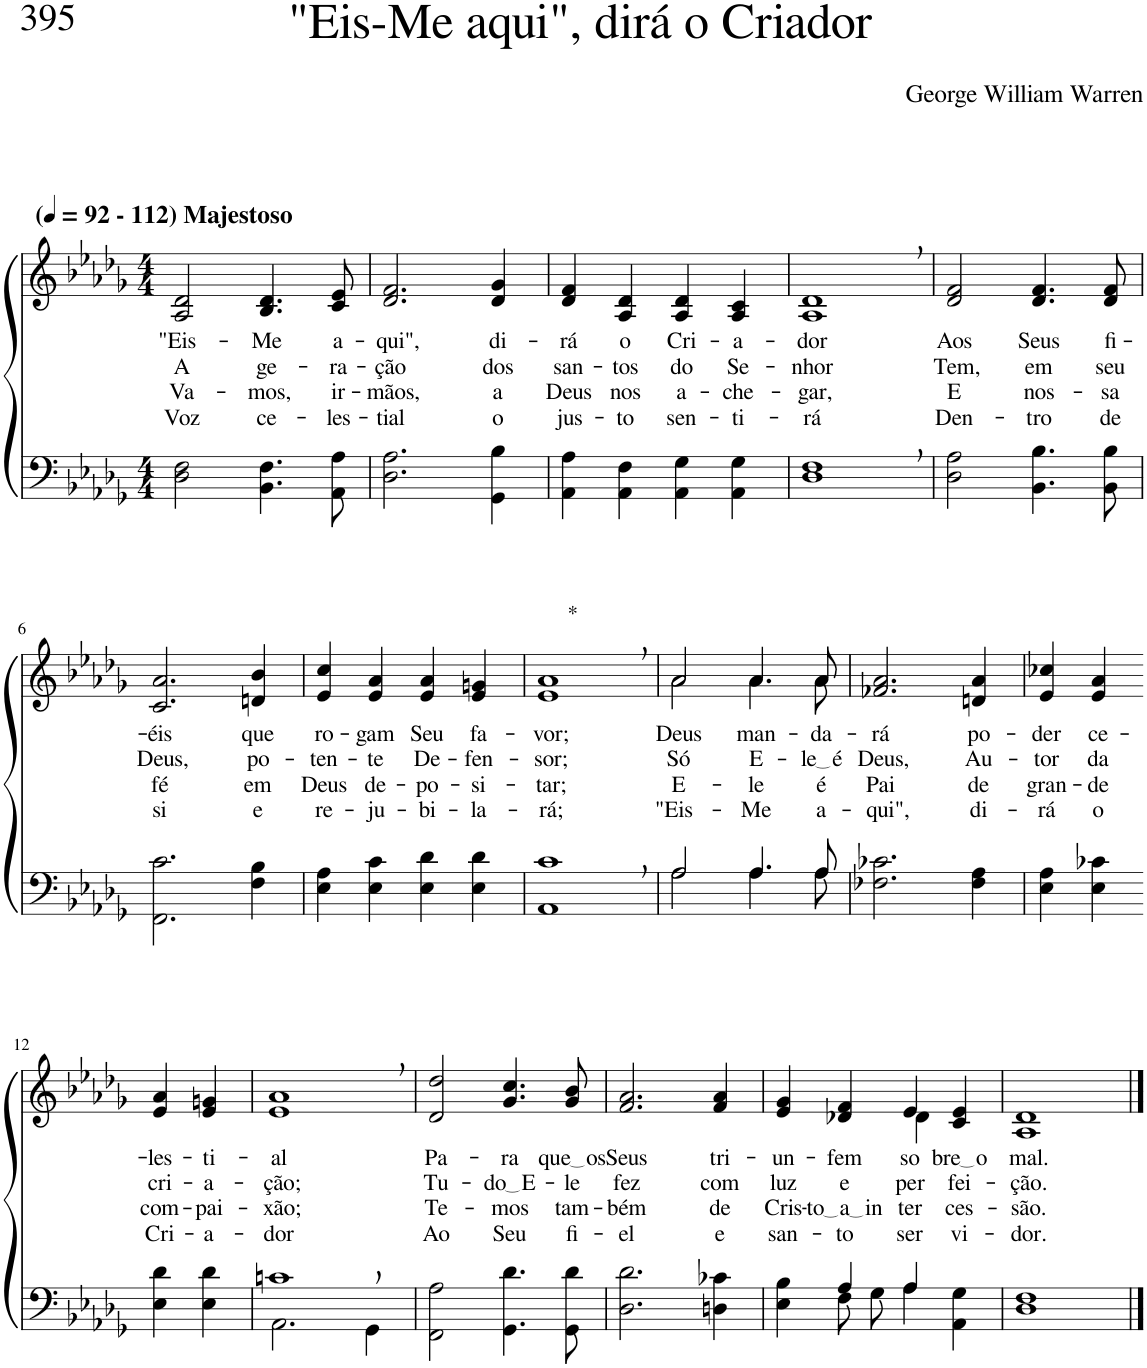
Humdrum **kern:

**kern	**kern	**text	**text	**text	**text
*part2	*part1	*part1	*part1	*part1	*part1
*staff2	*staff1	*staff1	*staff1	*staff1	*staff1
*I"Parte III e IV	*I"Parte I e II	*	*	*	*
*clefF4	*clefG2	*	*	*	*
*Trd-1c-2	*Trd-1c-2	*	*	*	*
*k[b-e-a-d-g-]	*k[b-e-a-d-g-]	*	*	*	*
*M4/4	*M4/4	*	*	*	*
*MM92	*MM92	*	*	*	*
=1	=1	=1	=1	=1	=1
!	!LO:TX:a:B:t=(	!	!	!	!
!	!LO:TX:a:B:t=- 112) Majestoso	!	!	!	!
!	!	!LO:LY:b	!LO:LY:b	!LO:LY:b	!LO:LY:b
2D-\ 2F\	2A-/ 2d-/	"Eis-	A	Va-	Voz
!	!	!LO:LY:b	!LO:LY:b	!LO:LY:b	!LO:LY:b
4.BB-\ 4.F\	4.B-/ 4.d-/	-Me	ge-	-mos,	ce-
!	!	!LO:LY:b	!LO:LY:b	!LO:LY:b	!LO:LY:b
8AA-\ 8A-\	8c/ 8e-/	a-	-ra-	ir-	-les-
=2	=2	=2	=2	=2	=2
!	!	!LO:LY:b	!LO:LY:b	!LO:LY:b	!LO:LY:b
2.D-\ 2.A-\	2.d-/ 2.f/	-qui",	-ção	-mãos,	-tial
!	!	!LO:LY:b	!LO:LY:b	!LO:LY:b	!LO:LY:b
4GG-\ 4B-\	4d-/ 4g-/	di-	dos	a	o
=3	=3	=3	=3	=3	=3
!	!	!LO:LY:b	!LO:LY:b	!LO:LY:b	!LO:LY:b
4AA-\ 4A-\	4d-/ 4f/	-rá	san-	Deus	jus-
!	!	!LO:LY:b	!LO:LY:b	!LO:LY:b	!LO:LY:b
4AA-\ 4F\	4A-/ 4d-/	o	-tos	nos	-to
!	!	!LO:LY:b	!LO:LY:b	!LO:LY:b	!LO:LY:b
4AA-\ 4G-\	4A-/ 4d-/	Cri-	do	a-	sen-
!	!	!LO:LY:b	!LO:LY:b	!LO:LY:b	!LO:LY:b
4AA-\ 4G-\	4A-/ 4c/	-a-	Se-	-che-	-ti-
=4	=4	=4	=4	=4	=4
!	!	!LO:LY:b	!LO:LY:b	!LO:LY:b	!LO:LY:b
1D-, 1F,	1A-, 1d-,	-dor	-nhor	-gar,	-rá
=5	=5	=5	=5	=5	=5
!	!	!LO:LY:b	!LO:LY:b	!LO:LY:b	!LO:LY:b
2D-\ 2A-\	2d-/ 2f/	Aos	Tem,	E	Den-
!	!	!LO:LY:b	!LO:LY:b	!LO:LY:b	!LO:LY:b
4.BB-\ 4.B-\	4.d-/ 4.f/	Seus	em	nos-	-tro
!	!	!LO:LY:b	!LO:LY:b	!LO:LY:b	!LO:LY:b
8BB-\ 8B-\	8d-/ 8f/	fi-	seu	-sa	de
!!LO:LB:g=z
=6	=6	=6	=6	=6	=6
!	!	!LO:LY:b	!LO:LY:b	!LO:LY:b	!LO:LY:b
2.FF\ 2.c\	2.c/ 2.a-/	-éis	Deus,	fé	si
!	!	!LO:LY:b	!LO:LY:b	!LO:LY:b	!LO:LY:b
4F\ 4B-\	4dn/ 4b-/	que	po-	em	e
=7	=7	=7	=7	=7	=7
!	!	!LO:LY:b	!LO:LY:b	!LO:LY:b	!LO:LY:b
4E-\ 4A-\	4e-/ 4cc/	ro-	-ten-	Deus	re-
!	!	!LO:LY:b	!LO:LY:b	!LO:LY:b	!LO:LY:b
4E-\ 4c\	4e-/ 4a-/	-gam	-te	de-	-ju-
!	!	!LO:LY:b	!LO:LY:b	!LO:LY:b	!LO:LY:b
4E-\ 4d-\	4e-/ 4a-/	Seu	De-	-po-	-bi-
!	!	!LO:LY:b	!LO:LY:b	!LO:LY:b	!LO:LY:b
4E-\ 4d-\	4e-/ 4gn/	fa-	-fen-	-si-	-la-
=8	=8	=8	=8	=8	=8
!	!LO:TX:a:t=*	!	!	!	!
!	!	!LO:LY:b	!LO:LY:b	!LO:LY:b	!LO:LY:b
1AA-, 1c,	1e-, 1a-,	-vor;	-sor;	-tar;	-rá;
=9	=9	=9	=9	=9	=9
*^	*	*	*	*	*
!	!	!	!LO:LY:b	!LO:LY:b	!LO:LY:b	!LO:LY:b
*	*	*^	*	*	*	*
2A-\	2A-/	2a-\	2a-/	Deus	Só	E-	"Eis-
!	!	!	!	!LO:LY:b	!LO:LY:b	!LO:LY:b	!LO:LY:b
4.A-\	4.A-/	4.a-\	4.a-/	man-	E-	-le	-Me
!	!	!	!	!LO:LY:b	!LO:LY:b	!LO:LY:b	!LO:LY:b
8A-\	8A-/	8a-\	8a-/	-da-	le é	é	a-
=10	=10	=10	=10	=10	=10	=10	=10
!	!	!	!	!LO:LY:b	!LO:LY:b	!LO:LY:b	!LO:LY:b
*v	*v	*	*	*	*	*	*
*	*v	*v	*	*	*	*
2.F-X\ 2.c-X\	2.f-X/ 2.a-/	-rá	Deus,	Pai	-qui",
!	!	!LO:LY:b	!LO:LY:b	!LO:LY:b	!LO:LY:b
4F-\ 4A-\	4dn/ 4a-/	po-	Au-	de	di-
=11	=11	=11	=11	=11	=11
!	!	!LO:LY:b	!LO:LY:b	!LO:LY:b	!LO:LY:b
4E-\ 4A-\	4e-/ 4cc-X/	-der	-tor	gran-	-rá
!	!	!LO:LY:b	!LO:LY:b	!LO:LY:b	!LO:LY:b
4E-\ 4c-X\	4e-/ 4a-/	ce-	da	-de	o
!!LO:LB:g=z
=12-	=12-	=12-	=12-	=12-	=12-
!	!	!LO:LY:b	!LO:LY:b	!LO:LY:b	!LO:LY:b
4E-\ 4d-\	4e-/ 4a-/	-les-	cri-	com-	Cri-
!	!	!LO:LY:b	!LO:LY:b	!LO:LY:b	!LO:LY:b
4E-\ 4d-\	4e-/ 4gn/	-ti-	-a-	-pai-	-a-
=13	=13	=13	=13	=13	=13
*^	*	*	*	*	*
!	!	!	!LO:LY:b	!LO:LY:b	!LO:LY:b	!LO:LY:b
1cn,	2.AA-\	1e-, 1a-,	-al	-ção;	-xão;	-dor
.	4GG-\	.	.	.	.	.
=14	=14	=14	=14	=14	=14	=14
!	!	!	!LO:LY:b	!LO:LY:b	!LO:LY:b	!LO:LY:b
*v	*v	*	*	*	*	*
2FF\ 2A-\	2d-/ 2dd-/	Pa-	Tu-	Te-	Ao
!	!	!LO:LY:b	!LO:LY:b	!LO:LY:b	!LO:LY:b
4.GG-\ 4.d-\	4.g-/ 4.cc/	-ra	do E	-mos	Seu
!	!	!LO:LY:b	!LO:LY:b	!LO:LY:b	!LO:LY:b
8GG-\ 8d-\	8g-/ 8b-/	que os	-le	tam-	fi-
=15	=15	=15	=15	=15	=15
!	!	!LO:LY:b	!LO:LY:b	!LO:LY:b	!LO:LY:b
2.D-\ 2.d-\	2.f/ 2.a-/	Seus	fez	-bém	-el
!	!	!LO:LY:b	!LO:LY:b	!LO:LY:b	!LO:LY:b
4Dn\ 4c-X\	4f/ 4a-/	tri-	com	de	e
=16	=16	=16	=16	=16	=16
*^	*	*	*	*	*
!	!	!	!LO:LY:b	!LO:LY:b	!LO:LY:b	!LO:LY:b
*	*	*^	*	*	*	*
4ryy	4E-\ 4B-\	4e-/ 4g-/	2ryy	-un-	luz	Cris-	san-
!	!	!	!	!LO:LY:b	!LO:LY:b	!LO:LY:b	!LO:LY:b
4A-/	8F\L	4d-X/ 4f/	.	-fem	e	to a in	-to
.	8G-\J	.	.	.	.	.	.
!	!	!	!	!LO:LY:b	!LO:LY:b	!LO:LY:b	!LO:LY:b
4A-/	4A-\	4e-/	4d-\	so-	per-	ter-	-ser-
!	!	!	!	!LO:LY:b	!LO:LY:b	!LO:LY:b	!LO:LY:b
4ryy	4AA-\ 4G-\	4c/ 4e-/	4ryy	bre o	-fei-	-ces-	-vi-
=17	=17	=17	=17	=17	=17	=17	=17
!	!	!	!	!LO:LY:b	!LO:LY:b	!LO:LY:b	!LO:LY:b
*v	*v	*	*	*	*	*	*
*	*v	*v	*	*	*	*
1D- 1F	1A- 1d-	mal.	-ção.	-são.	-dor.
==	==	==	==	==	==
*-	*-	*-	*-	*-	*-
